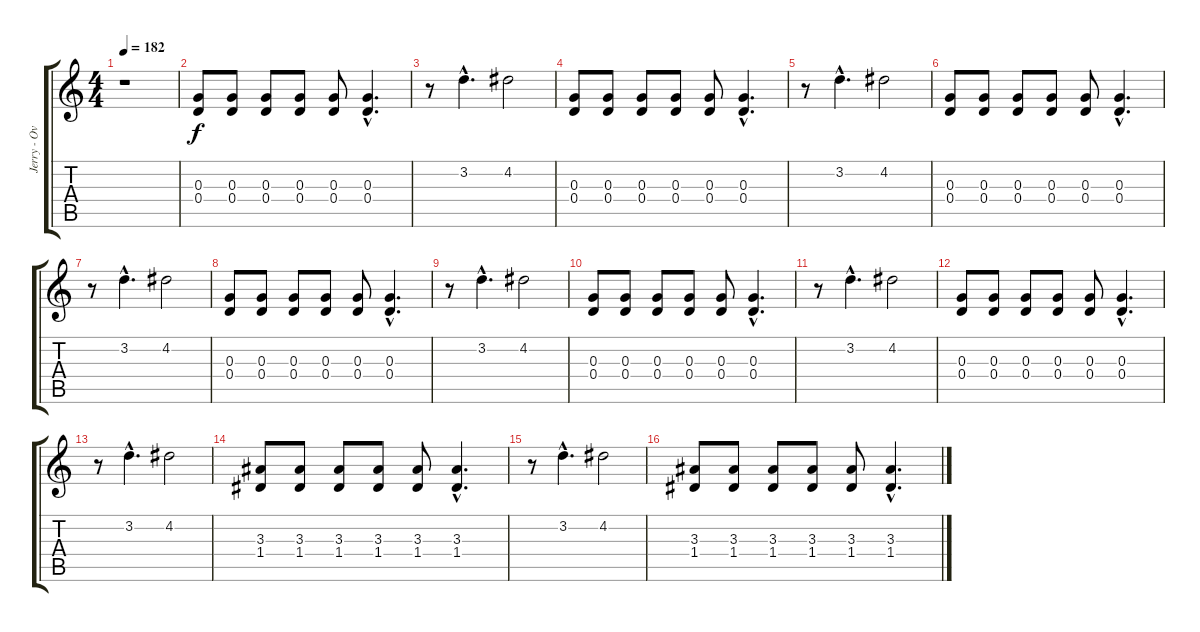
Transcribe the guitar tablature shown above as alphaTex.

\track ("Jerry - Overdriven" "Jerry - Ov") {instrument overdrivenguitar}
\staff {score tabs}
\tuning (E4 B3 G3 D3 A2 E2) {hide}
\ts (4 4)
\tempo 182
\clef g2
\ks c
r.1{dy f} |
(0.3 0.4).8 (0.3 0.4).8 (0.3 0.4).8 (0.3 0.4).8 (0.3 0.4).8 (0.3{hac} 0.4{hac}).4{d} |
r.8 3.2{hac}.4{d} 4.2.2 |
(0.3 0.4).8 (0.3 0.4).8 (0.3 0.4).8 (0.3 0.4).8 (0.3 0.4).8 (0.3{hac} 0.4{hac}).4{d} |
r.8 3.2{hac}.4{d} 4.2.2 |
(0.3 0.4).8 (0.3 0.4).8 (0.3 0.4).8 (0.3 0.4).8 (0.3 0.4).8 (0.3{hac} 0.4{hac}).4{d} |
r.8 3.2{hac}.4{d} 4.2.2 |
(0.3 0.4).8 (0.3 0.4).8 (0.3 0.4).8 (0.3 0.4).8 (0.3 0.4).8 (0.3{hac} 0.4{hac}).4{d} |
r.8 3.2{hac}.4{d} 4.2.2 |
(0.3 0.4).8 (0.3 0.4).8 (0.3 0.4).8 (0.3 0.4).8 (0.3 0.4).8 (0.3{hac} 0.4{hac}).4{d} |
r.8 3.2{hac}.4{d} 4.2.2 |
(0.3 0.4).8 (0.3 0.4).8 (0.3 0.4).8 (0.3 0.4).8 (0.3 0.4).8 (0.3{hac} 0.4{hac}).4{d} |
r.8 3.2{hac}.4{d} 4.2.2 |
(3.3 1.4).8 (3.3 1.4).8 (3.3 1.4).8 (3.3 1.4).8 (3.3 1.4).8 (3.3{hac} 1.4{hac}).4{d} |
r.8 3.2{hac}.4{d} 4.2.2 |
(3.3 1.4).8 (3.3 1.4).8 (3.3 1.4).8 (3.3 1.4).8 (3.3 1.4).8 (3.3{hac} 1.4{hac}).4{d}
